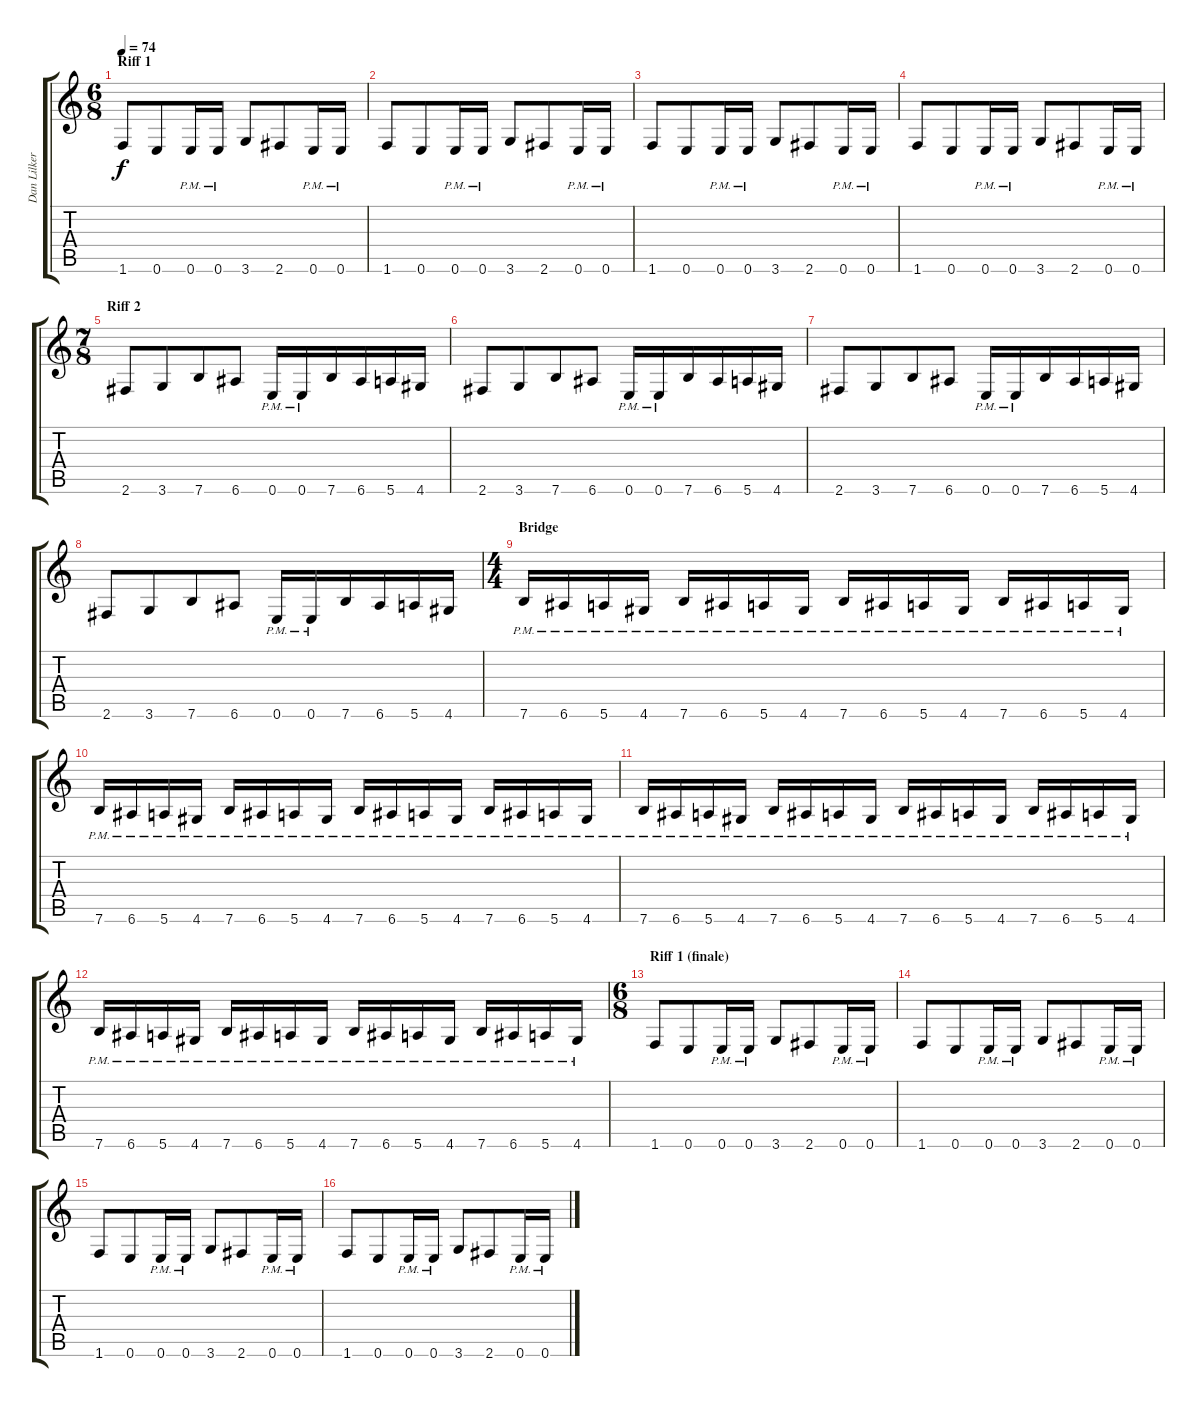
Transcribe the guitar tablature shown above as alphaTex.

\track ("Dan Lilker" "Dan Lilker") {instrument electricbasspick}
\staff {score tabs}
\tuning (E4 B3 G3 D3 A2 E2) {hide}
\ts (6 8)
\section ("" "Riff 1")
\tempo 74
\clef g2
\ks c
1.6.8{dy f} 0.6.8 0.6{pm}.16 0.6{pm}.16 3.6.8 2.6.8 0.6{pm}.16 0.6{pm}.16 |
1.6.8 0.6.8 0.6{pm}.16 0.6{pm}.16 3.6.8 2.6.8 0.6{pm}.16 0.6{pm}.16 |
1.6.8 0.6.8 0.6{pm}.16 0.6{pm}.16 3.6.8 2.6.8 0.6{pm}.16 0.6{pm}.16 |
1.6.8 0.6.8 0.6{pm}.16 0.6{pm}.16 3.6.8 2.6.8 0.6{pm}.16 0.6{pm}.16 |
\ts (7 8)
\section ("" "Riff 2")
2.6.8 3.6.8 7.6.8 6.6.8 0.6{pm}.16 0.6{pm}.16 7.6.16 6.6.16 5.6.16 4.6.16 |
2.6.8 3.6.8 7.6.8 6.6.8 0.6{pm}.16 0.6{pm}.16 7.6.16 6.6.16 5.6.16 4.6.16 |
2.6.8 3.6.8 7.6.8 6.6.8 0.6{pm}.16 0.6{pm}.16 7.6.16 6.6.16 5.6.16 4.6.16 |
2.6.8 3.6.8 7.6.8 6.6.8 0.6{pm}.16 0.6{pm}.16 7.6.16 6.6.16 5.6.16 4.6.16 |
\ts (4 4)
\section ("" "Bridge")
7.6{pm}.16 6.6{pm}.16 5.6{pm}.16 4.6{pm}.16 7.6{pm}.16 6.6{pm}.16 5.6{pm}.16 4.6{pm}.16 7.6{pm}.16 6.6{pm}.16 5.6{pm}.16 4.6{pm}.16 7.6{pm}.16 6.6{pm}.16 5.6{pm}.16 4.6{pm}.16 |
7.6{pm}.16 6.6{pm}.16 5.6{pm}.16 4.6{pm}.16 7.6{pm}.16 6.6{pm}.16 5.6{pm}.16 4.6{pm}.16 7.6{pm}.16 6.6{pm}.16 5.6{pm}.16 4.6{pm}.16 7.6{pm}.16 6.6{pm}.16 5.6{pm}.16 4.6{pm}.16 |
7.6{pm}.16 6.6{pm}.16 5.6{pm}.16 4.6{pm}.16 7.6{pm}.16 6.6{pm}.16 5.6{pm}.16 4.6{pm}.16 7.6{pm}.16 6.6{pm}.16 5.6{pm}.16 4.6{pm}.16 7.6{pm}.16 6.6{pm}.16 5.6{pm}.16 4.6{pm}.16 |
7.6{pm}.16 6.6{pm}.16 5.6{pm}.16 4.6{pm}.16 7.6{pm}.16 6.6{pm}.16 5.6{pm}.16 4.6{pm}.16 7.6{pm}.16 6.6{pm}.16 5.6{pm}.16 4.6{pm}.16 7.6{pm}.16 6.6{pm}.16 5.6{pm}.16 4.6{pm}.16 |
\ts (6 8)
\section ("" "Riff 1 (finale)")
1.6.8 0.6.8 0.6{pm}.16 0.6{pm}.16 3.6.8 2.6.8 0.6{pm}.16 0.6{pm}.16 |
1.6.8 0.6.8 0.6{pm}.16 0.6{pm}.16 3.6.8 2.6.8 0.6{pm}.16 0.6{pm}.16 |
1.6.8 0.6.8 0.6{pm}.16 0.6{pm}.16 3.6.8 2.6.8 0.6{pm}.16 0.6{pm}.16 |
1.6.8 0.6.8 0.6{pm}.16 0.6{pm}.16 3.6.8 2.6.8 0.6{pm}.16 0.6{pm}.16
